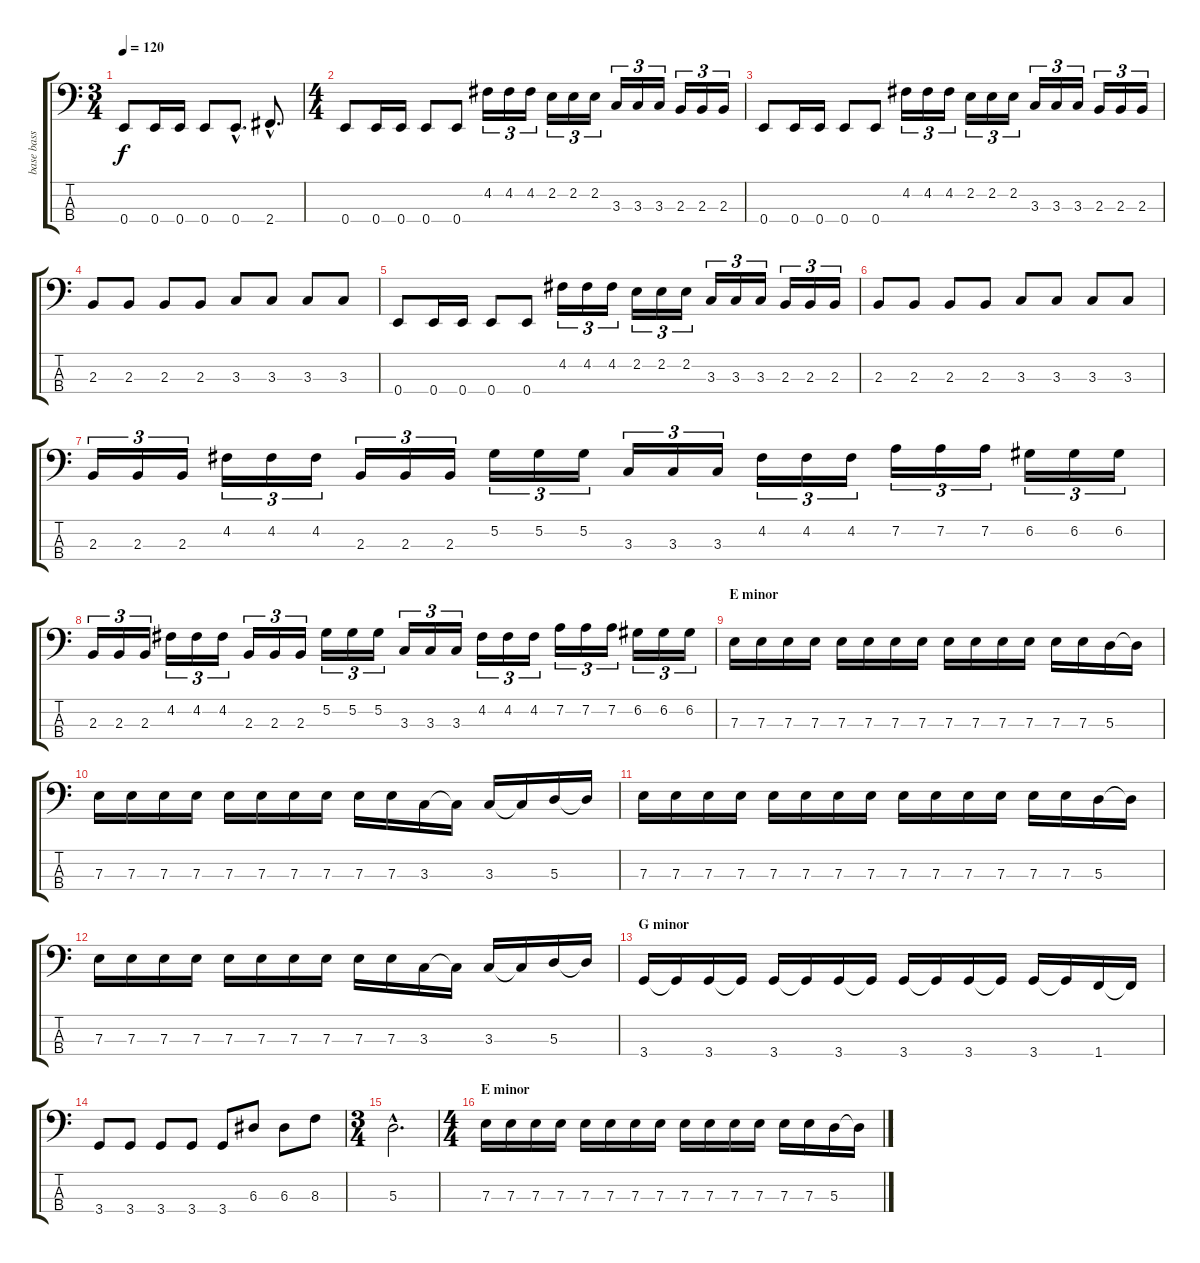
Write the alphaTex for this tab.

\track ("base bass part - finger bass" "base bass ") {instrument electricbassfinger}
\staff {score tabs}
\tuning (G2 D2 A1 E1) {hide}
\ts (3 4)
\tempo 120
\clef f4
\ks c
0.4.8{dy f} 0.4.16 0.4.16 0.4.8 0.4{hac}.8{d} 2.4{hac}.8{d} |
\ts (4 4)
0.4.8 0.4.16 0.4.16 0.4.8 0.4.8 4.2.16{tu (3 2)} 4.2.16{tu (3 2)} 4.2.16{tu (3 2)} 2.2.16{tu (3 2)} 2.2.16{tu (3 2)} 2.2.16{tu (3 2)} 3.3.16{tu (3 2)} 3.3.16{tu (3 2)} 3.3.16{tu (3 2)} 2.3.16{tu (3 2)} 2.3.16{tu (3 2)} 2.3.16{tu (3 2)} |
0.4.8 0.4.16 0.4.16 0.4.8 0.4.8 4.2.16{tu (3 2)} 4.2.16{tu (3 2)} 4.2.16{tu (3 2)} 2.2.16{tu (3 2)} 2.2.16{tu (3 2)} 2.2.16{tu (3 2)} 3.3.16{tu (3 2)} 3.3.16{tu (3 2)} 3.3.16{tu (3 2)} 2.3.16{tu (3 2)} 2.3.16{tu (3 2)} 2.3.16{tu (3 2)} |
2.3.8 2.3.8 2.3.8 2.3.8 3.3.8 3.3.8 3.3.8 3.3.8 |
0.4.8 0.4.16 0.4.16 0.4.8 0.4.8 4.2.16{tu (3 2)} 4.2.16{tu (3 2)} 4.2.16{tu (3 2)} 2.2.16{tu (3 2)} 2.2.16{tu (3 2)} 2.2.16{tu (3 2)} 3.3.16{tu (3 2)} 3.3.16{tu (3 2)} 3.3.16{tu (3 2)} 2.3.16{tu (3 2)} 2.3.16{tu (3 2)} 2.3.16{tu (3 2)} |
2.3.8 2.3.8 2.3.8 2.3.8 3.3.8 3.3.8 3.3.8 3.3.8 |
2.3.16{tu (3 2)} 2.3.16{tu (3 2)} 2.3.16{tu (3 2)} 4.2.16{tu (3 2)} 4.2.16{tu (3 2)} 4.2.16{tu (3 2)} 2.3.16{tu (3 2)} 2.3.16{tu (3 2)} 2.3.16{tu (3 2)} 5.2.16{tu (3 2)} 5.2.16{tu (3 2)} 5.2.16{tu (3 2)} 3.3.16{tu (3 2)} 3.3.16{tu (3 2)} 3.3.16{tu (3 2)} 4.2.16{tu (3 2)} 4.2.16{tu (3 2)} 4.2.16{tu (3 2)} 7.2.16{tu (3 2)} 7.2.16{tu (3 2)} 7.2.16{tu (3 2)} 6.2.16{tu (3 2)} 6.2.16{tu (3 2)} 6.2.16{tu (3 2)} |
2.3.16{tu (3 2)} 2.3.16{tu (3 2)} 2.3.16{tu (3 2)} 4.2.16{tu (3 2)} 4.2.16{tu (3 2)} 4.2.16{tu (3 2)} 2.3.16{tu (3 2)} 2.3.16{tu (3 2)} 2.3.16{tu (3 2)} 5.2.16{tu (3 2)} 5.2.16{tu (3 2)} 5.2.16{tu (3 2)} 3.3.16{tu (3 2)} 3.3.16{tu (3 2)} 3.3.16{tu (3 2)} 4.2.16{tu (3 2)} 4.2.16{tu (3 2)} 4.2.16{tu (3 2)} 7.2.16{tu (3 2)} 7.2.16{tu (3 2)} 7.2.16{tu (3 2)} 6.2.16{tu (3 2)} 6.2.16{tu (3 2)} 6.2.16{tu (3 2)} |
\section ("" "E minor")
7.3.16 7.3.16 7.3.16 7.3.16 7.3.16 7.3.16 7.3.16 7.3.16 7.3.16 7.3.16 7.3.16 7.3.16 7.3.16 7.3.16 5.3.16 5.3{t}.16 |
7.3.16 7.3.16 7.3.16 7.3.16 7.3.16 7.3.16 7.3.16 7.3.16 7.3.16 7.3.16 3.3.16 3.3{t}.16 3.3.16 3.3{t}.16 5.3.16 5.3{t}.16 |
7.3.16 7.3.16 7.3.16 7.3.16 7.3.16 7.3.16 7.3.16 7.3.16 7.3.16 7.3.16 7.3.16 7.3.16 7.3.16 7.3.16 5.3.16 5.3{t}.16 |
7.3.16 7.3.16 7.3.16 7.3.16 7.3.16 7.3.16 7.3.16 7.3.16 7.3.16 7.3.16 3.3.16 3.3{t}.16 3.3.16 3.3{t}.16 5.3.16 5.3{t}.16 |
\section ("" "G minor")
3.4.16 3.4{t}.16 3.4.16 3.4{t}.16 3.4.16 3.4{t}.16 3.4.16 3.4{t}.16 3.4.16 3.4{t}.16 3.4.16 3.4{t}.16 3.4.16 3.4{t}.16 1.4.16 1.4{t}.16 |
3.4.8 3.4.8 3.4.8 3.4.8 3.4.8 6.3.8 6.3.8 8.3.8 |
\ts (3 4)
5.3{hac}.2{d} |
\ts (4 4)
\section ("" "E minor")
7.3.16 7.3.16 7.3.16 7.3.16 7.3.16 7.3.16 7.3.16 7.3.16 7.3.16 7.3.16 7.3.16 7.3.16 7.3.16 7.3.16 5.3.16 5.3{t}.16
